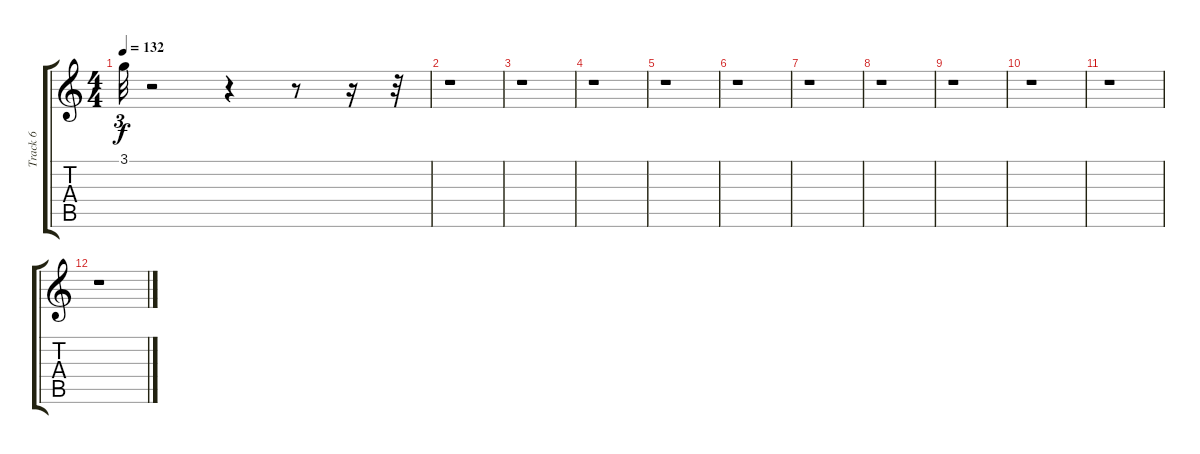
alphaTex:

\track ("Track 6" "Track 6") {instrument distortionguitar}
\staff {score tabs}
\tuning (E4 B3 G3 D3 A2 E2) {hide}
\ts (4 4)
\tempo 132
\clef g2
\ks c
3.1{t}.32{tu (3 2) dy f} r.2 r.4 r.8 r.16 r.32 |
r.1 |
r.1 |
r.1 |
r.1 |
r.1 |
r.1 |
r.1 |
r.1 |
r.1 |
r.1 |
r.1
